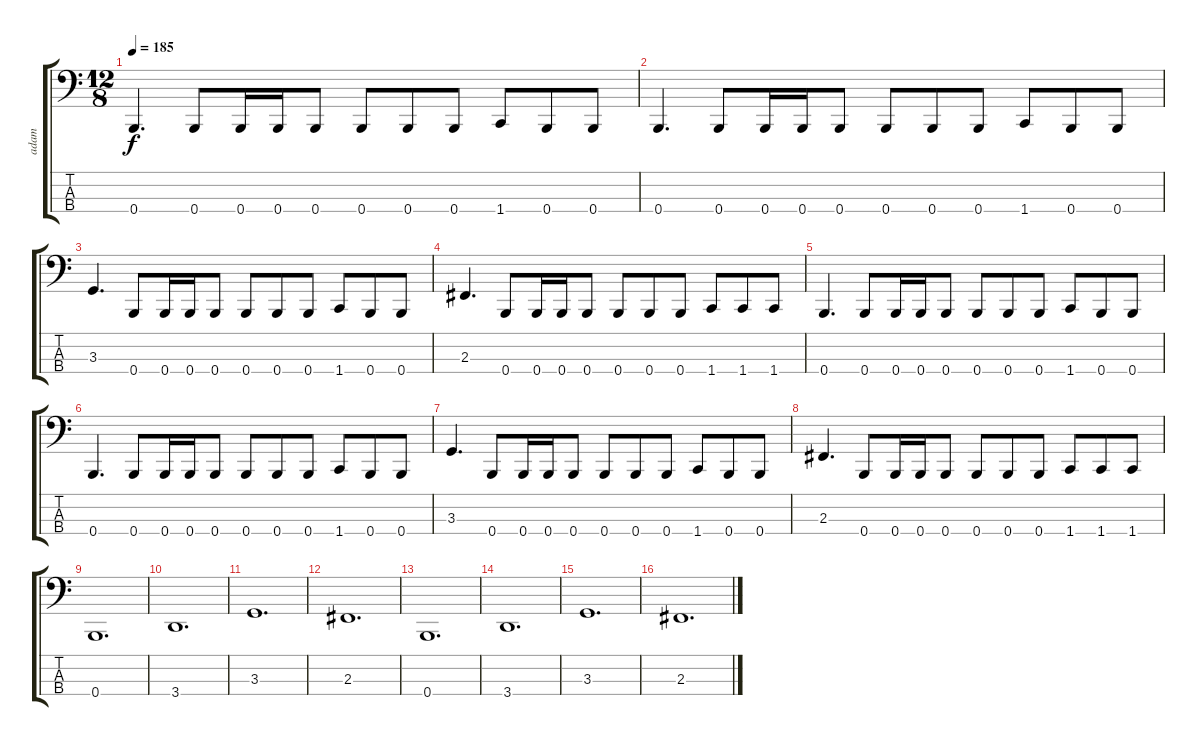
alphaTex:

\track ("adam" "adam") {instrument electricbassfinger}
\staff {score tabs}
\tuning (D2 A1 E1 B0) {hide}
\ts (12 8)
\tempo 185
\clef f4
\ks c
0.4.4{d dy f} 0.4.8 0.4.16 0.4.16 0.4.8 0.4.8 0.4.8 0.4.8 1.4.8 0.4.8 0.4.8 |
0.4.4{d} 0.4.8 0.4.16 0.4.16 0.4.8 0.4.8 0.4.8 0.4.8 1.4.8 0.4.8 0.4.8 |
3.3.4{d} 0.4.8 0.4.16 0.4.16 0.4.8 0.4.8 0.4.8 0.4.8 1.4.8 0.4.8 0.4.8 |
2.3.4{d} 0.4.8 0.4.16 0.4.16 0.4.8 0.4.8 0.4.8 0.4.8 1.4.8 1.4.8 1.4.8 |
0.4.4{d} 0.4.8 0.4.16 0.4.16 0.4.8 0.4.8 0.4.8 0.4.8 1.4.8 0.4.8 0.4.8 |
0.4.4{d} 0.4.8 0.4.16 0.4.16 0.4.8 0.4.8 0.4.8 0.4.8 1.4.8 0.4.8 0.4.8 |
3.3.4{d} 0.4.8 0.4.16 0.4.16 0.4.8 0.4.8 0.4.8 0.4.8 1.4.8 0.4.8 0.4.8 |
2.3.4{d} 0.4.8 0.4.16 0.4.16 0.4.8 0.4.8 0.4.8 0.4.8 1.4.8 1.4.8 1.4.8 |
0.4.1{d} |
3.4.1{d} |
3.3.1{d} |
2.3.1{d} |
0.4.1{d} |
3.4.1{d} |
3.3.1{d} |
2.3.1{d}
